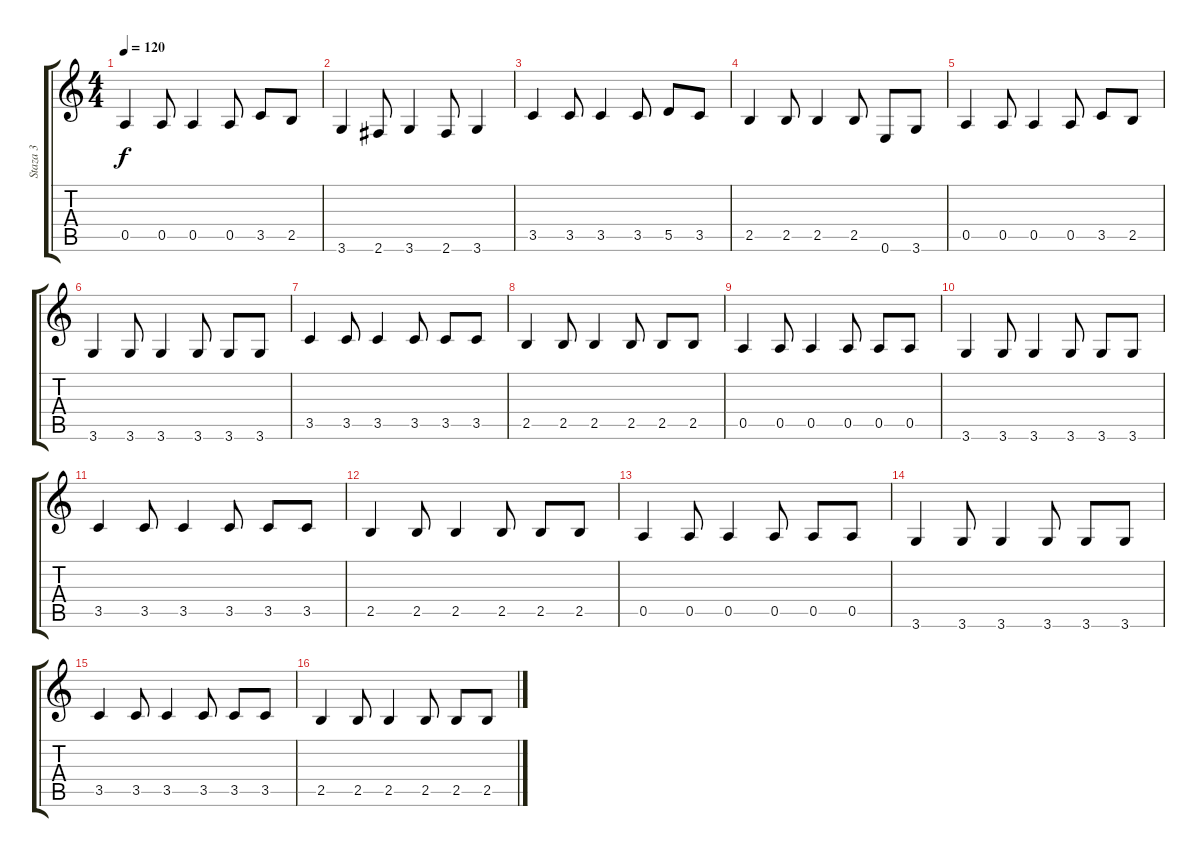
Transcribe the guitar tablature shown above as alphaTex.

\track ("Staza 3" "Staza 3") {instrument electricbassfinger}
\staff {score tabs}
\tuning (E4 B3 G3 D3 A2 E2) {hide}
\ts (4 4)
\tempo 120
\clef g2
\ks c
0.5.4{dy f} 0.5.8 0.5.4 0.5.8 3.5.8 2.5.8 |
3.6.4 2.6.8 3.6.4 2.6.8 3.6.4 |
3.5.4 3.5.8 3.5.4 3.5.8 5.5.8 3.5.8 |
2.5.4 2.5.8 2.5.4 2.5.8 0.6.8 3.6.8 |
0.5.4 0.5.8 0.5.4 0.5.8 3.5.8 2.5.8 |
3.6.4 3.6.8 3.6.4 3.6.8 3.6.8 3.6.8 |
3.5.4 3.5.8 3.5.4 3.5.8 3.5.8 3.5.8 |
2.5.4 2.5.8 2.5.4 2.5.8 2.5.8 2.5.8 |
0.5.4 0.5.8 0.5.4 0.5.8 0.5.8 0.5.8 |
3.6.4 3.6.8 3.6.4 3.6.8 3.6.8 3.6.8 |
3.5.4 3.5.8 3.5.4 3.5.8 3.5.8 3.5.8 |
2.5.4 2.5.8 2.5.4 2.5.8 2.5.8 2.5.8 |
0.5.4 0.5.8 0.5.4 0.5.8 0.5.8 0.5.8 |
3.6.4 3.6.8 3.6.4 3.6.8 3.6.8 3.6.8 |
3.5.4 3.5.8 3.5.4 3.5.8 3.5.8 3.5.8 |
2.5.4 2.5.8 2.5.4 2.5.8 2.5.8 2.5.8
